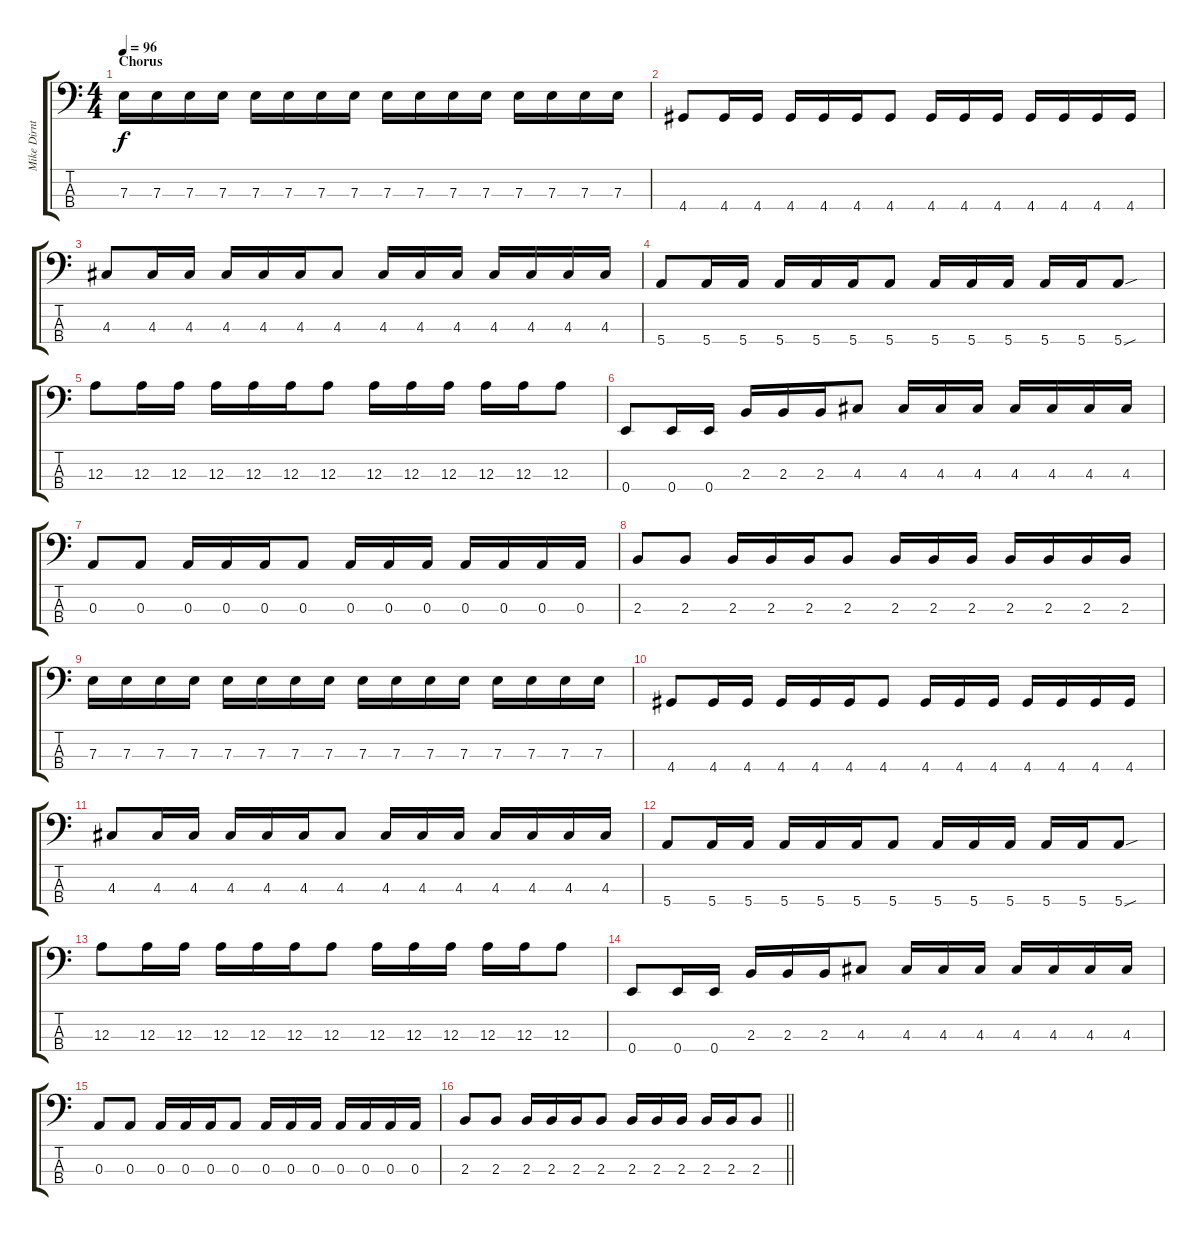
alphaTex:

\track ("Mike Dirnt - Bass" "Mike Dirnt") {instrument electricbasspick}
\staff {score tabs}
\tuning (G2 D2 A1 E1) {hide}
\ts (4 4)
\section ("" "Chorus")
\tempo 96
\clef f4
\ks c
7.3.16{dy f} 7.3.16 7.3.16 7.3.16 7.3.16 7.3.16 7.3.16 7.3.16 7.3.16 7.3.16 7.3.16 7.3.16 7.3.16 7.3.16 7.3.16 7.3.16 |
4.4.8 4.4.16 4.4.16 4.4.16 4.4.16 4.4.16 4.4.8 4.4.16 4.4.16 4.4.16 4.4.16 4.4.16 4.4.16 4.4.16 |
4.3.8 4.3.16 4.3.16 4.3.16 4.3.16 4.3.16 4.3.8 4.3.16 4.3.16 4.3.16 4.3.16 4.3.16 4.3.16 4.3.16 |
5.4.8 5.4.16 5.4.16 5.4.16 5.4.16 5.4.16 5.4.8 5.4.16 5.4.16 5.4.16 5.4.16 5.4.16 5.4{sou}.8 |
12.3.8 12.3.16 12.3.16 12.3.16 12.3.16 12.3.16 12.3.8 12.3.16 12.3.16 12.3.16 12.3.16 12.3.16 12.3.8 |
0.4.8 0.4.16 0.4.16 2.3.16 2.3.16 2.3.16 4.3.8 4.3.16 4.3.16 4.3.16 4.3.16 4.3.16 4.3.16 4.3.16 |
0.3.8 0.3.8 0.3.16 0.3.16 0.3.16 0.3.8 0.3.16 0.3.16 0.3.16 0.3.16 0.3.16 0.3.16 0.3.16 |
2.3.8 2.3.8 2.3.16 2.3.16 2.3.16 2.3.8 2.3.16 2.3.16 2.3.16 2.3.16 2.3.16 2.3.16 2.3.16 |
7.3.16 7.3.16 7.3.16 7.3.16 7.3.16 7.3.16 7.3.16 7.3.16 7.3.16 7.3.16 7.3.16 7.3.16 7.3.16 7.3.16 7.3.16 7.3.16 |
4.4.8 4.4.16 4.4.16 4.4.16 4.4.16 4.4.16 4.4.8 4.4.16 4.4.16 4.4.16 4.4.16 4.4.16 4.4.16 4.4.16 |
4.3.8 4.3.16 4.3.16 4.3.16 4.3.16 4.3.16 4.3.8 4.3.16 4.3.16 4.3.16 4.3.16 4.3.16 4.3.16 4.3.16 |
5.4.8 5.4.16 5.4.16 5.4.16 5.4.16 5.4.16 5.4.8 5.4.16 5.4.16 5.4.16 5.4.16 5.4.16 5.4{sou}.8 |
12.3.8 12.3.16 12.3.16 12.3.16 12.3.16 12.3.16 12.3.8 12.3.16 12.3.16 12.3.16 12.3.16 12.3.16 12.3.8 |
0.4.8 0.4.16 0.4.16 2.3.16 2.3.16 2.3.16 4.3.8 4.3.16 4.3.16 4.3.16 4.3.16 4.3.16 4.3.16 4.3.16 |
0.3.8 0.3.8 0.3.16 0.3.16 0.3.16 0.3.8 0.3.16 0.3.16 0.3.16 0.3.16 0.3.16 0.3.16 0.3.16 |
\barLineRight lightlight
2.3.8 2.3.8 2.3.16 2.3.16 2.3.16 2.3.8 2.3.16 2.3.16 2.3.16 2.3.16 2.3.16 2.3.8
